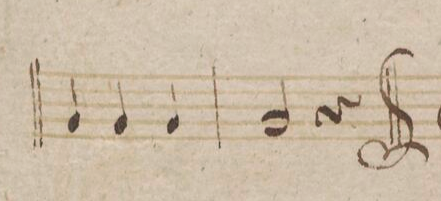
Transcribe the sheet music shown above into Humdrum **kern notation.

**kern	**dynam
*I"Clarino Secondo in B.	*
*clefG2	*
*k[b-]	*
*met(c)	*
*M3/4	*
4f/	.
4f/	.
4f/	.
=57	=57
2f/	.
4r	.
==	==
*-	*-
